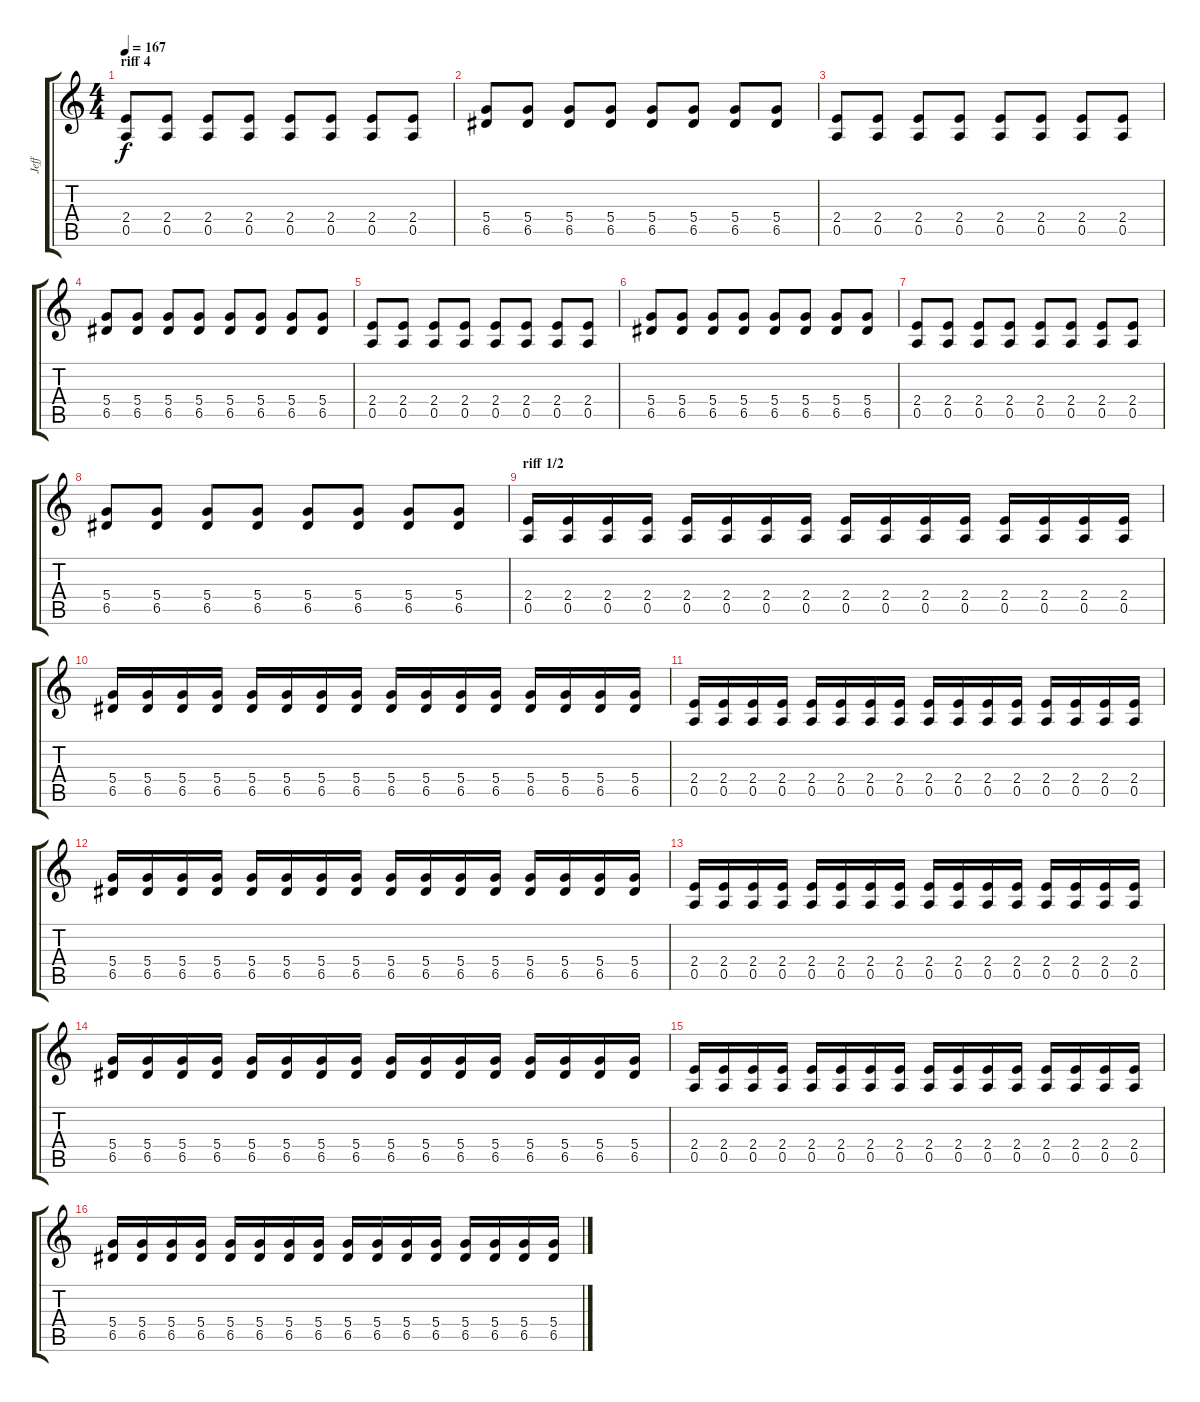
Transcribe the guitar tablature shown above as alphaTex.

\track ("Jeff" "Jeff") {instrument distortionguitar}
\staff {score tabs}
\tuning (E4 B3 G3 D3 A2 E2) {hide}
\ts (4 4)
\section ("" "riff 4")
\tempo 167
\clef g2
\ks c
(2.4 0.5).8{dy f} (2.4 0.5).8 (2.4 0.5).8 (2.4 0.5).8 (2.4 0.5).8 (2.4 0.5).8 (2.4 0.5).8 (2.4 0.5).8 |
(5.4 6.5).8 (5.4 6.5).8 (5.4 6.5).8 (5.4 6.5).8 (5.4 6.5).8 (5.4 6.5).8 (5.4 6.5).8 (5.4 6.5).8 |
(2.4 0.5).8 (2.4 0.5).8 (2.4 0.5).8 (2.4 0.5).8 (2.4 0.5).8 (2.4 0.5).8 (2.4 0.5).8 (2.4 0.5).8 |
(5.4 6.5).8 (5.4 6.5).8 (5.4 6.5).8 (5.4 6.5).8 (5.4 6.5).8 (5.4 6.5).8 (5.4 6.5).8 (5.4 6.5).8 |
(2.4 0.5).8 (2.4 0.5).8 (2.4 0.5).8 (2.4 0.5).8 (2.4 0.5).8 (2.4 0.5).8 (2.4 0.5).8 (2.4 0.5).8 |
(5.4 6.5).8 (5.4 6.5).8 (5.4 6.5).8 (5.4 6.5).8 (5.4 6.5).8 (5.4 6.5).8 (5.4 6.5).8 (5.4 6.5).8 |
(2.4 0.5).8 (2.4 0.5).8 (2.4 0.5).8 (2.4 0.5).8 (2.4 0.5).8 (2.4 0.5).8 (2.4 0.5).8 (2.4 0.5).8 |
(5.4 6.5).8 (5.4 6.5).8 (5.4 6.5).8 (5.4 6.5).8 (5.4 6.5).8 (5.4 6.5).8 (5.4 6.5).8 (5.4 6.5).8 |
\section ("" "riff 1/2")
(2.4 0.5).16 (2.4 0.5).16 (2.4 0.5).16 (2.4 0.5).16 (2.4 0.5).16 (2.4 0.5).16 (2.4 0.5).16 (2.4 0.5).16 (2.4 0.5).16 (2.4 0.5).16 (2.4 0.5).16 (2.4 0.5).16 (2.4 0.5).16 (2.4 0.5).16 (2.4 0.5).16 (2.4 0.5).16 |
(5.4 6.5).16 (5.4 6.5).16 (5.4 6.5).16 (5.4 6.5).16 (5.4 6.5).16 (5.4 6.5).16 (5.4 6.5).16 (5.4 6.5).16 (5.4 6.5).16 (5.4 6.5).16 (5.4 6.5).16 (5.4 6.5).16 (5.4 6.5).16 (5.4 6.5).16 (5.4 6.5).16 (5.4 6.5).16 |
(2.4 0.5).16 (2.4 0.5).16 (2.4 0.5).16 (2.4 0.5).16 (2.4 0.5).16 (2.4 0.5).16 (2.4 0.5).16 (2.4 0.5).16 (2.4 0.5).16 (2.4 0.5).16 (2.4 0.5).16 (2.4 0.5).16 (2.4 0.5).16 (2.4 0.5).16 (2.4 0.5).16 (2.4 0.5).16 |
(5.4 6.5).16 (5.4 6.5).16 (5.4 6.5).16 (5.4 6.5).16 (5.4 6.5).16 (5.4 6.5).16 (5.4 6.5).16 (5.4 6.5).16 (5.4 6.5).16 (5.4 6.5).16 (5.4 6.5).16 (5.4 6.5).16 (5.4 6.5).16 (5.4 6.5).16 (5.4 6.5).16 (5.4 6.5).16 |
(2.4 0.5).16 (2.4 0.5).16 (2.4 0.5).16 (2.4 0.5).16 (2.4 0.5).16 (2.4 0.5).16 (2.4 0.5).16 (2.4 0.5).16 (2.4 0.5).16 (2.4 0.5).16 (2.4 0.5).16 (2.4 0.5).16 (2.4 0.5).16 (2.4 0.5).16 (2.4 0.5).16 (2.4 0.5).16 |
(5.4 6.5).16 (5.4 6.5).16 (5.4 6.5).16 (5.4 6.5).16 (5.4 6.5).16 (5.4 6.5).16 (5.4 6.5).16 (5.4 6.5).16 (5.4 6.5).16 (5.4 6.5).16 (5.4 6.5).16 (5.4 6.5).16 (5.4 6.5).16 (5.4 6.5).16 (5.4 6.5).16 (5.4 6.5).16 |
(2.4 0.5).16 (2.4 0.5).16 (2.4 0.5).16 (2.4 0.5).16 (2.4 0.5).16 (2.4 0.5).16 (2.4 0.5).16 (2.4 0.5).16 (2.4 0.5).16 (2.4 0.5).16 (2.4 0.5).16 (2.4 0.5).16 (2.4 0.5).16 (2.4 0.5).16 (2.4 0.5).16 (2.4 0.5).16 |
(5.4 6.5).16 (5.4 6.5).16 (5.4 6.5).16 (5.4 6.5).16 (5.4 6.5).16 (5.4 6.5).16 (5.4 6.5).16 (5.4 6.5).16 (5.4 6.5).16 (5.4 6.5).16 (5.4 6.5).16 (5.4 6.5).16 (5.4 6.5).16 (5.4 6.5).16 (5.4 6.5).16 (5.4 6.5).16
